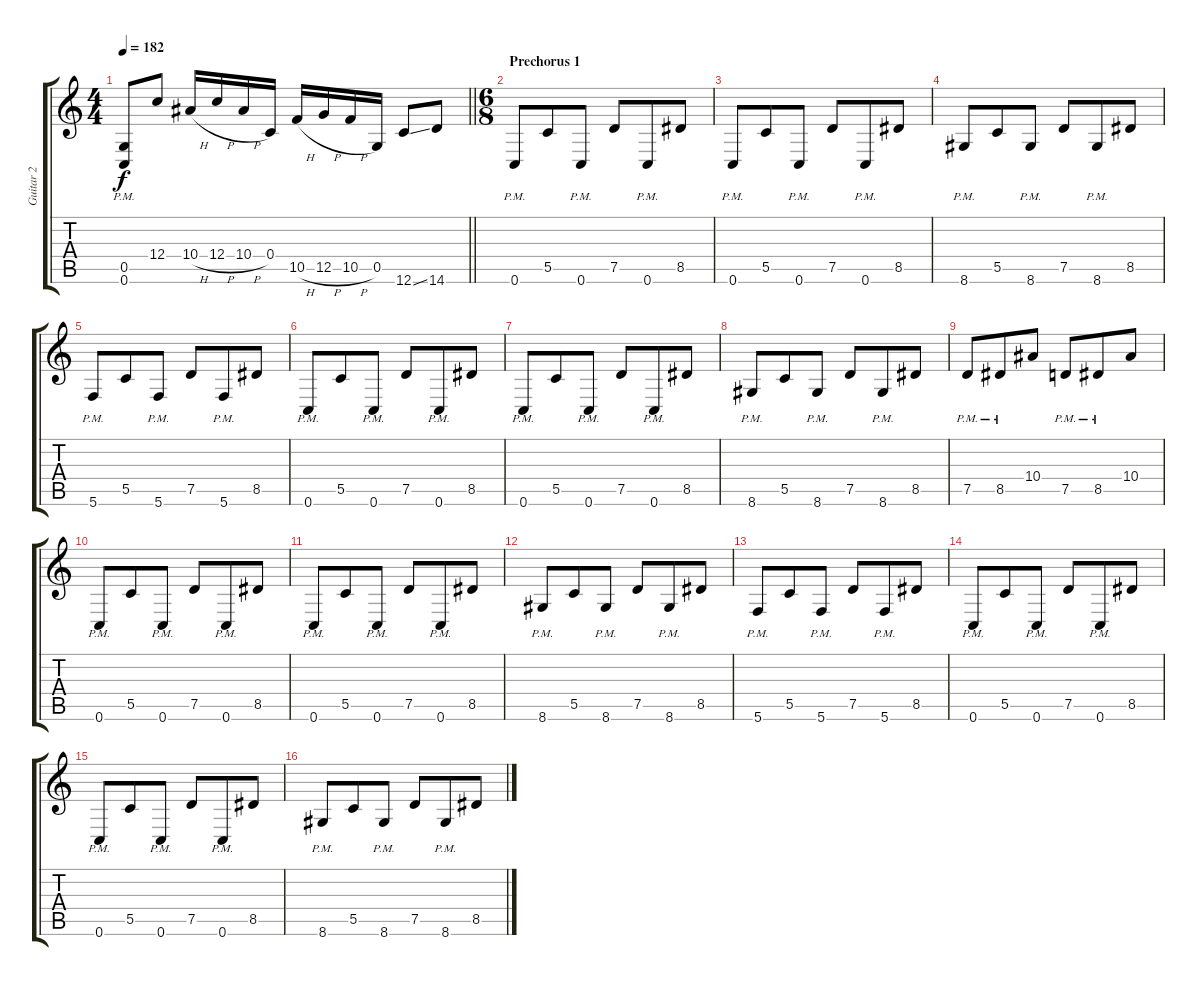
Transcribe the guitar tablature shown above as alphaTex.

\track ("Guitar 2" "Guitar 2") {instrument distortionguitar}
\staff {score tabs}
\tuning (D4 A3 F3 C3 G2 C2) {hide}
\ts (4 4)
\tempo 182
\clef g2
\barLineRight lightlight
\ks c
(0.5{pm} 0.6{pm}).8{dy f} 12.4.8 10.4{h}.16 12.4{h}.16 10.4{h}.16 0.4.16 10.5{h}.16 12.5{h}.16 10.5{h}.16 0.5.16 12.6{ss}.8 14.6.8 |
\ts (6 8)
\section ("" "Prechorus 1")
0.6{pm}.8 5.5.8 0.6{pm}.8 7.5.8 0.6{pm}.8 8.5.8 |
0.6{pm}.8 5.5.8 0.6{pm}.8 7.5.8 0.6{pm}.8 8.5.8 |
8.6{pm}.8 5.5.8 8.6{pm}.8 7.5.8 8.6{pm}.8 8.5.8 |
5.6{pm}.8 5.5.8 5.6{pm}.8 7.5.8 5.6{pm}.8 8.5.8 |
0.6{pm}.8 5.5.8 0.6{pm}.8 7.5.8 0.6{pm}.8 8.5.8 |
0.6{pm}.8 5.5.8 0.6{pm}.8 7.5.8 0.6{pm}.8 8.5.8 |
8.6{pm}.8 5.5.8 8.6{pm}.8 7.5.8 8.6{pm}.8 8.5.8 |
7.5{pm}.8 8.5{pm}.8 10.4.8 7.5{pm}.8 8.5{pm}.8 10.4.8 |
0.6{pm}.8 5.5.8 0.6{pm}.8 7.5.8 0.6{pm}.8 8.5.8 |
0.6{pm}.8 5.5.8 0.6{pm}.8 7.5.8 0.6{pm}.8 8.5.8 |
8.6{pm}.8 5.5.8 8.6{pm}.8 7.5.8 8.6{pm}.8 8.5.8 |
5.6{pm}.8 5.5.8 5.6{pm}.8 7.5.8 5.6{pm}.8 8.5.8 |
0.6{pm}.8 5.5.8 0.6{pm}.8 7.5.8 0.6{pm}.8 8.5.8 |
0.6{pm}.8 5.5.8 0.6{pm}.8 7.5.8 0.6{pm}.8 8.5.8 |
8.6{pm}.8 5.5.8 8.6{pm}.8 7.5.8 8.6{pm}.8 8.5.8
